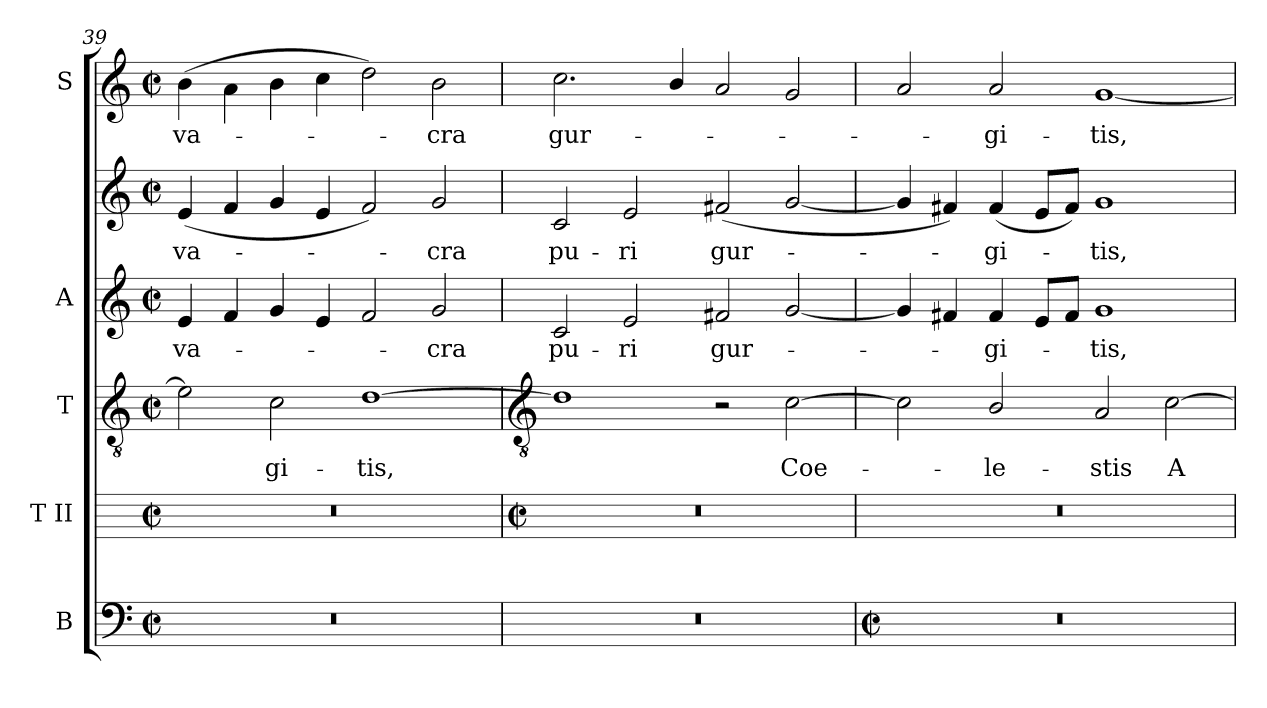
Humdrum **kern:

**kern	**kern	**kern	**text	**kern	**text	**kern	**text	**kern	**text
*part5	*part4	*part3	*part3	*part2	*part2	*part2	*part2	*part1	*part1
*staff6	*staff5	*staff4	*staff4	*staff3	*staff3	*staff2	*staff2	*staff1	*staff1
*I"B	*I"T II	*I"T	*	*I"A	*	*	*	*I"S	*
*I'B	*I'T II	*I'T	*	*I'A	*	*	*	*I'S	*
*clefF4	*	*clefGv2	*	*	*	*clefG2	*	*clefG2	*
*k[]	*	*k[]	*	*k[]	*	*k[]	*	*k[]	*
*C:	*	*C:	*	*C:	*	*C:	*	*C:	*
*M4/2	*M4/2	*M4/2	*	*M4/2	*	*M4/2	*	*M4/2	*
*met(c|)	*met(c|)	*met(c|)	*	*met(c|)	*	*met(c|)	*	*met(c|)	*
=39	=39	=39	=39	=39	=39	=39	=39	=39	=39
!	!	!	!	!	!LO:LY:b	!	!LO:LY:b	!	!LO:LY:b
0r	0r	2e]	.	4e	-va-	(<4e	-va-	(>4b	-va-
.	.	.	.	4f	.	4f	.	4a\	.
!	!	!	!LO:LY:b	!	!	!	!	!	!
.	.	2c	gi-	4g	.	4g	.	4b	.
.	.	.	.	4e	.	4e	.	4cc	.
!	!	!	!LO:LY:b	!	!	!	!	!	!
.	.	[1d	-tis,	2f	.	2f)	.	2dd)	.
!	!	!	!	!	!LO:LY:b	!	!LO:LY:b	!	!LO:LY:b
.	.	.	.	2g	cra	2g	cra	2b	cra
!!LO:LB:g=z
=40	=40	=40	=40	=40	=40	=40	=40	=40	=40
*	*	*clefGv2	*	*	*	*	*	*	*
*	*M4/2	*	*	*	*	*	*	*	*
*	*met(c|)	*	*	*	*	*	*	*	*
!	!	!	!	!	!LO:LY:b	!	!LO:LY:b	!	!LO:LY:b
0r	0r	1d]	.	2c	pu-	2c	pu-	2.cc	gur-
!	!	!	!	!	!LO:LY:b	!	!LO:LY:b	!	!
.	.	.	.	2e	-ri	2e	-ri	.	.
.	.	.	.	.	.	.	.	4b/	.
!	!	!	!	!	!LO:LY:b	!	!LO:LY:b	!	!
.	.	2r	.	2f#X	gur-	(<2f#X	gur-	2a	.
!	!	!	!LO:LY:b	!	!	!	!	!	!
.	.	[2c	Coe-	[2g	.	[2g	.	2g	.
!!LO:LB:g=z
=41	=41	=41	=41	=41	=41	=41	=41	=41	=41
*M4/2	*	*	*	*	*	*	*	*	*
*met(c|)	*	*	*	*	*	*	*	*	*
0r	0r	2c]	.	4g]	.	4g]	.	2a	.
.	.	.	.	4f#X	.	4f#X)	.	.	.
!	!	!	!LO:LY:b	!	!LO:LY:b	!	!LO:LY:b	!	!LO:LY:b
.	.	2B/	le-	4f#	gi-	(<4f#	gi-	2a	gi-
.	.	.	.	8eL	.	8eL	.	.	.
.	.	.	.	8f#J	.	8f#J)	.	.	.
!	!	!	!LO:LY:b	!	!LO:LY:b	!	!LO:LY:b	!	!LO:LY:b
.	.	2A	-stis	1g	tis,	1g	tis,	[1g	-tis,
!	!	!	!LO:LY:b	!	!	!	!	!	!
.	.	[2c	A-	.	.	.	.	.	.
=	=	=	=	=	=	=	=	=	=
*-	*-	*-	*-	*-	*-	*-	*-	*-	*-
